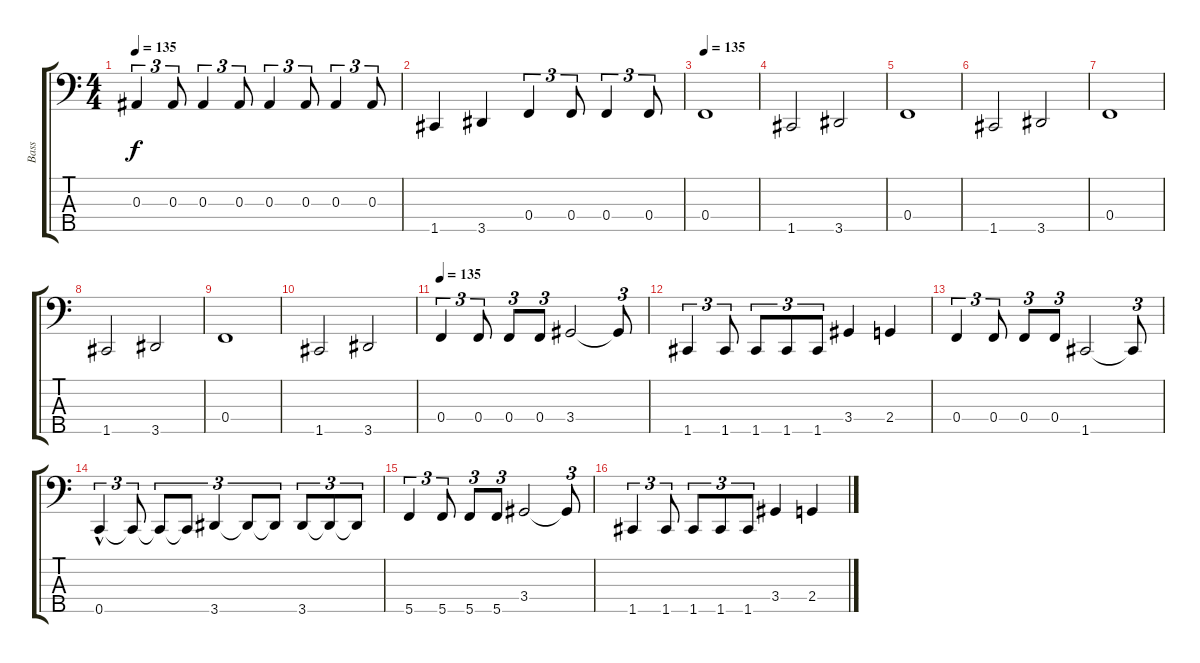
\track ("Bass" "Bass") {instrument electricbassfinger}
\staff {score tabs}
\tuning (Ab2 Eb2 Bb1 F1 C1) {hide}
\ts (4 4)
\tempo 135
\clef f4
\ks c
0.3.4{tu (3 2) dy f} 0.3.8{tu (3 2)} 0.3.4{tu (3 2)} 0.3.8{tu (3 2)} 0.3.4{tu (3 2)} 0.3.8{tu (3 2)} 0.3.4{tu (3 2)} 0.3.8{tu (3 2)} |
1.5.4 3.5.4 0.4.4{tu (3 2)} 0.4.8{tu (3 2)} 0.4.4{tu (3 2)} 0.4.8{tu (3 2)} |
\tempo 135
0.4.1 |
1.5.2 3.5.2 |
0.4.1 |
1.5.2 3.5.2 |
0.4.1 |
1.5.2 3.5.2 |
0.4.1 |
1.5.2 3.5.2 |
\tempo 135
0.4.4{tu (3 2)} 0.4.8{tu (3 2)} 0.4.8{tu (3 2)} 0.4.8{tu (3 2)} 3.4.2 3.4{t}.8{tu (3 2)} |
1.5.4{tu (3 2)} 1.5.8{tu (3 2)} 1.5.8{tu (3 2)} 1.5.8{tu (3 2)} 1.5.8{tu (3 2)} 3.4.4 2.4.4 |
0.4.4{tu (3 2)} 0.4.8{tu (3 2)} 0.4.8{tu (3 2)} 0.4.8{tu (3 2)} 1.5.2 1.5{t}.8{tu (3 2)} |
0.5{hac}.4{tu (3 2)} 0.5{t}.8{tu (3 2)} 0.5{t}.8{tu (3 2)} 0.5{t}.8{tu (3 2)} 3.5.4{tu (3 2)} 3.5{t}.8{tu (3 2)} 3.5{t}.8{tu (3 2)} 3.5.8{tu (3 2)} 3.5{t}.8{tu (3 2)} 3.5{t}.8{tu (3 2)} |
5.5.4{tu (3 2)} 5.5.8{tu (3 2)} 5.5.8{tu (3 2)} 5.5.8{tu (3 2)} 3.4.2 3.4{t}.8{tu (3 2)} |
1.5.4{tu (3 2)} 1.5.8{tu (3 2)} 1.5.8{tu (3 2)} 1.5.8{tu (3 2)} 1.5.8{tu (3 2)} 3.4.4 2.4.4
